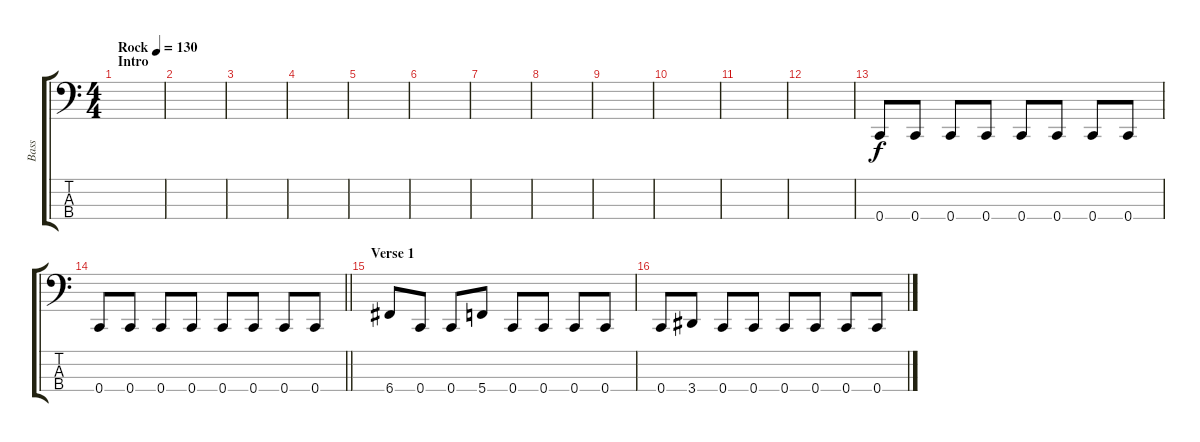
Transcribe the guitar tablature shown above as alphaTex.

\track ("Bass" "Bass") {instrument electricbassfinger}
\staff {score tabs}
\tuning (F2 C2 G1 C1) {hide}
\ts (4 4)
\section ("" "Intro")
\tempo (130 "Rock")
\clef f4
\ks c
|
|
|
|
|
|
|
|
|
|
|
|
0.4.8 0.4.8 0.4.8 0.4.8 0.4.8 0.4.8 0.4.8 0.4.8 |
\barLineRight lightlight
0.4.8 0.4.8 0.4.8 0.4.8 0.4.8 0.4.8 0.4.8 0.4.8 |
\section ("" "Verse 1")
6.4.8 0.4.8 0.4.8 5.4.8 0.4.8 0.4.8 0.4.8 0.4.8 |
0.4.8 3.4.8 0.4.8 0.4.8 0.4.8 0.4.8 0.4.8 0.4.8
